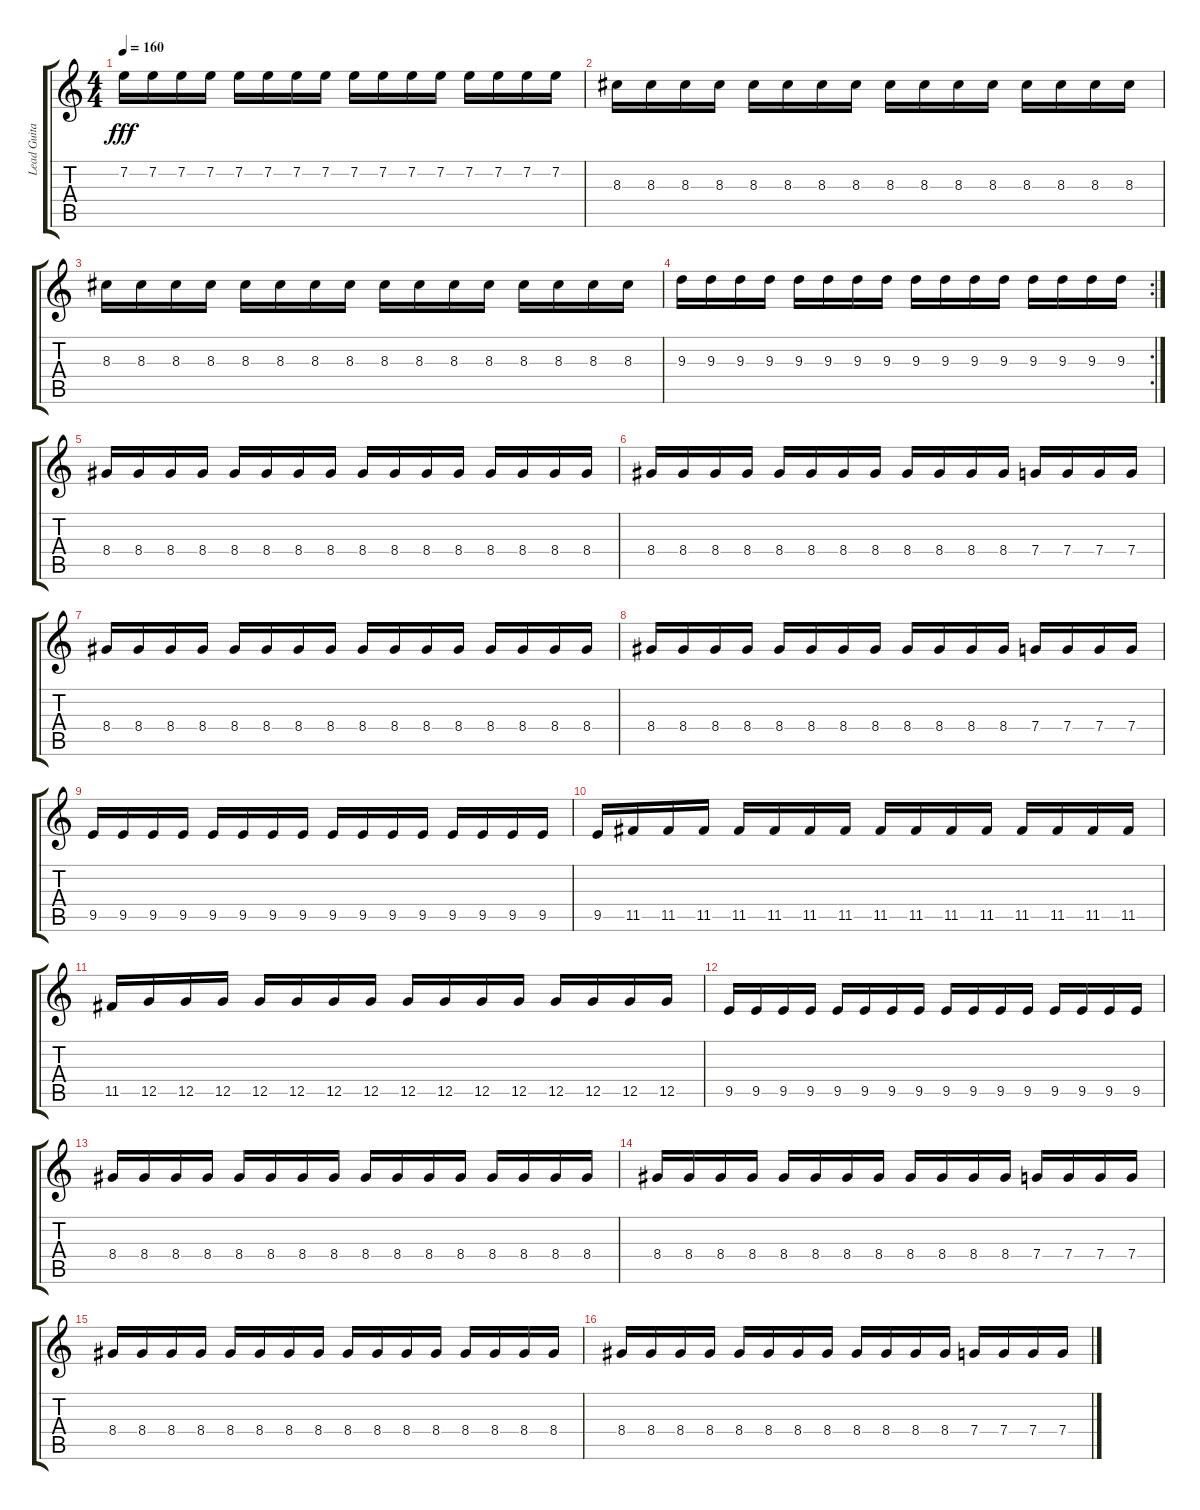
\track ("Lead Guitar" "Lead Guita") {instrument overdrivenguitar}
\staff {score tabs}
\tuning (D4 A3 F3 C3 G2 D2) {hide}
\ts (4 4)
\tempo 160
\clef g2
\ks c
7.2.16{dy fff} 7.2.16 7.2.16 7.2.16 7.2.16 7.2.16 7.2.16 7.2.16 7.2.16 7.2.16 7.2.16 7.2.16 7.2.16 7.2.16 7.2.16 7.2.16 |
8.3.16 8.3.16 8.3.16 8.3.16 8.3.16 8.3.16 8.3.16 8.3.16 8.3.16 8.3.16 8.3.16 8.3.16 8.3.16 8.3.16 8.3.16 8.3.16 |
8.3.16 8.3.16 8.3.16 8.3.16 8.3.16 8.3.16 8.3.16 8.3.16 8.3.16 8.3.16 8.3.16 8.3.16 8.3.16 8.3.16 8.3.16 8.3.16 |
\rc 2
9.3.16 9.3.16 9.3.16 9.3.16 9.3.16 9.3.16 9.3.16 9.3.16 9.3.16 9.3.16 9.3.16 9.3.16 9.3.16 9.3.16 9.3.16 9.3.16 |
8.4.16 8.4.16 8.4.16 8.4.16 8.4.16 8.4.16 8.4.16 8.4.16 8.4.16 8.4.16 8.4.16 8.4.16 8.4.16 8.4.16 8.4.16 8.4.16 |
8.4.16 8.4.16 8.4.16 8.4.16 8.4.16 8.4.16 8.4.16 8.4.16 8.4.16 8.4.16 8.4.16 8.4.16 7.4.16 7.4.16 7.4.16 7.4.16 |
8.4.16 8.4.16 8.4.16 8.4.16 8.4.16 8.4.16 8.4.16 8.4.16 8.4.16 8.4.16 8.4.16 8.4.16 8.4.16 8.4.16 8.4.16 8.4.16 |
8.4.16 8.4.16 8.4.16 8.4.16 8.4.16 8.4.16 8.4.16 8.4.16 8.4.16 8.4.16 8.4.16 8.4.16 7.4.16 7.4.16 7.4.16 7.4.16 |
9.5.16 9.5.16 9.5.16 9.5.16 9.5.16 9.5.16 9.5.16 9.5.16 9.5.16 9.5.16 9.5.16 9.5.16 9.5.16 9.5.16 9.5.16 9.5.16 |
9.5.16 11.5.16 11.5.16 11.5.16 11.5.16 11.5.16 11.5.16 11.5.16 11.5.16 11.5.16 11.5.16 11.5.16 11.5.16 11.5.16 11.5.16 11.5.16 |
11.5.16 12.5.16 12.5.16 12.5.16 12.5.16 12.5.16 12.5.16 12.5.16 12.5.16 12.5.16 12.5.16 12.5.16 12.5.16 12.5.16 12.5.16 12.5.16 |
9.5.16 9.5.16 9.5.16 9.5.16 9.5.16 9.5.16 9.5.16 9.5.16 9.5.16 9.5.16 9.5.16 9.5.16 9.5.16 9.5.16 9.5.16 9.5.16 |
8.4.16 8.4.16 8.4.16 8.4.16 8.4.16 8.4.16 8.4.16 8.4.16 8.4.16 8.4.16 8.4.16 8.4.16 8.4.16 8.4.16 8.4.16 8.4.16 |
8.4.16 8.4.16 8.4.16 8.4.16 8.4.16 8.4.16 8.4.16 8.4.16 8.4.16 8.4.16 8.4.16 8.4.16 7.4.16 7.4.16 7.4.16 7.4.16 |
8.4.16 8.4.16 8.4.16 8.4.16 8.4.16 8.4.16 8.4.16 8.4.16 8.4.16 8.4.16 8.4.16 8.4.16 8.4.16 8.4.16 8.4.16 8.4.16 |
8.4.16 8.4.16 8.4.16 8.4.16 8.4.16 8.4.16 8.4.16 8.4.16 8.4.16 8.4.16 8.4.16 8.4.16 7.4.16 7.4.16 7.4.16 7.4.16
